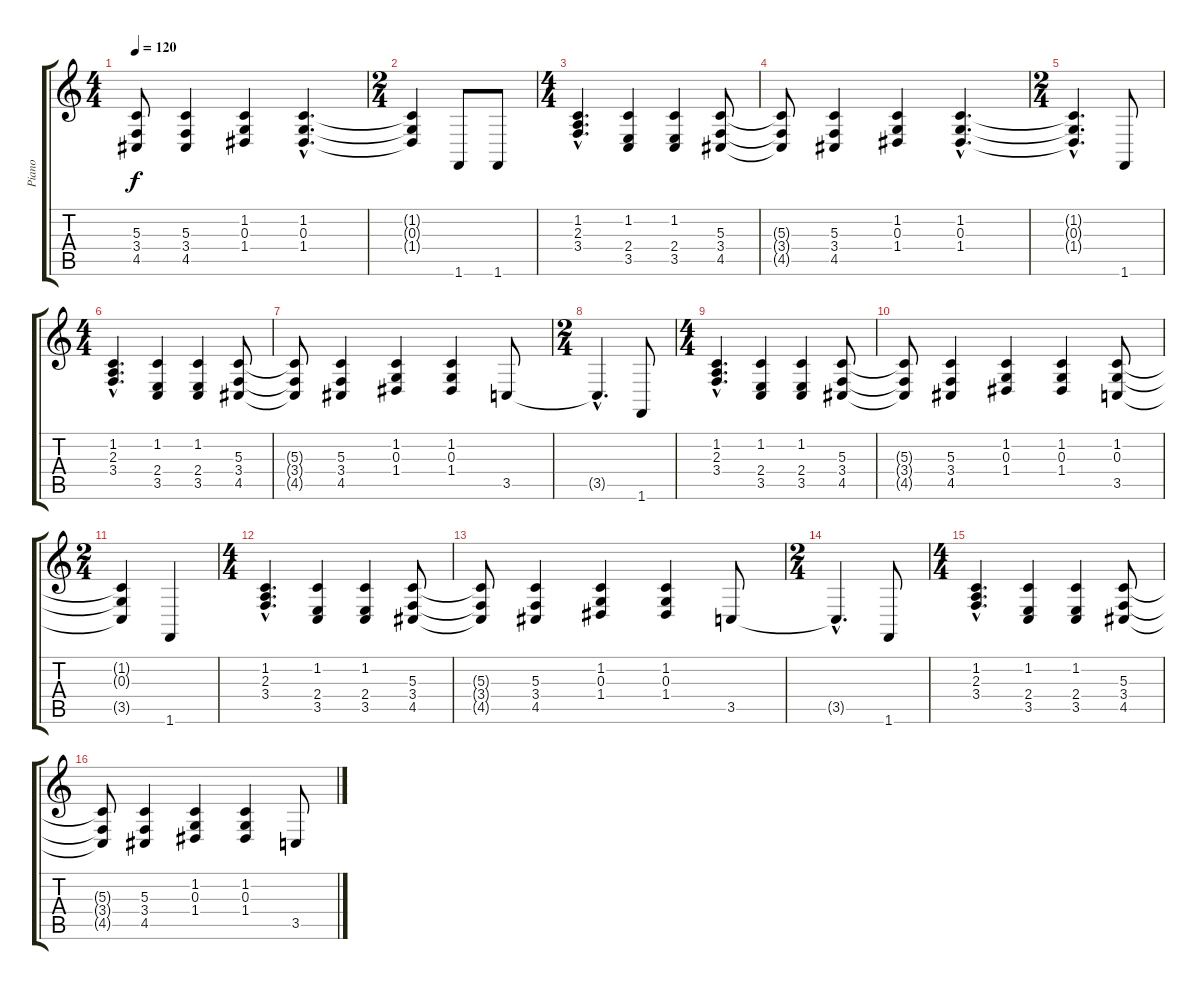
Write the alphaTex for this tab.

\track ("Piano" "Piano") {instrument brightacousticpiano}
\staff {score tabs}
\tuning (E4 B3 G3 D3 A2 E2) {hide}
\ts (4 4)
\tempo 120
\clef g2
\ks c
(5.3{t} 3.4{t} 4.5{t}).8{dy f} (5.3 3.4 4.5).4 (1.2 0.3 1.4).4 (1.2{hac} 0.3{hac} 1.4{hac}).4{d} |
\ts (2 4)
(1.2{t} 0.3{t} 1.4{t}).4 1.6.8 1.6.8 |
\ts (4 4)
(1.2{hac} 2.3{hac} 3.4{hac}).4{d} (1.2 2.4 3.5).4 (1.2 2.4 3.5).4 (5.3 3.4 4.5).8 |
(5.3{t} 3.4{t} 4.5{t}).8 (5.3 3.4 4.5).4 (1.2 0.3 1.4).4 (1.2{hac} 0.3{hac} 1.4{hac}).4{d} |
\ts (2 4)
(1.2{hac t} 0.3{hac t} 1.4{hac t}).4{d} 1.6.8 |
\ts (4 4)
(1.2{hac} 2.3{hac} 3.4{hac}).4{d} (1.2 2.4 3.5).4 (1.2 2.4 3.5).4 (5.3 3.4 4.5).8 |
(5.3{t} 3.4{t} 4.5{t}).8 (5.3 3.4 4.5).4 (1.2 0.3 1.4).4 (1.2 0.3 1.4).4 3.5.8 |
\ts (2 4)
3.5{hac t}.4{d} 1.6.8 |
\ts (4 4)
(1.2{hac} 2.3{hac} 3.4{hac}).4{d} (1.2 2.4 3.5).4 (1.2 2.4 3.5).4 (5.3 3.4 4.5).8 |
(5.3{t} 3.4{t} 4.5{t}).8 (5.3 3.4 4.5).4 (1.2 0.3 1.4).4 (1.2 0.3 1.4).4 (1.2 0.3 3.5).8 |
\ts (2 4)
(1.2{t} 0.3{t} 3.5{t}).4 1.6.4 |
\ts (4 4)
(1.2{hac} 2.3{hac} 3.4{hac}).4{d} (1.2 2.4 3.5).4 (1.2 2.4 3.5).4 (5.3 3.4 4.5).8 |
(5.3{t} 3.4{t} 4.5{t}).8 (5.3 3.4 4.5).4 (1.2 0.3 1.4).4 (1.2 0.3 1.4).4 3.5.8 |
\ts (2 4)
3.5{hac t}.4{d} 1.6.8 |
\ts (4 4)
(1.2{hac} 2.3{hac} 3.4{hac}).4{d} (1.2 2.4 3.5).4 (1.2 2.4 3.5).4 (5.3 3.4 4.5).8 |
(5.3{t} 3.4{t} 4.5{t}).8 (5.3 3.4 4.5).4 (1.2 0.3 1.4).4 (1.2 0.3 1.4).4 3.5.8
